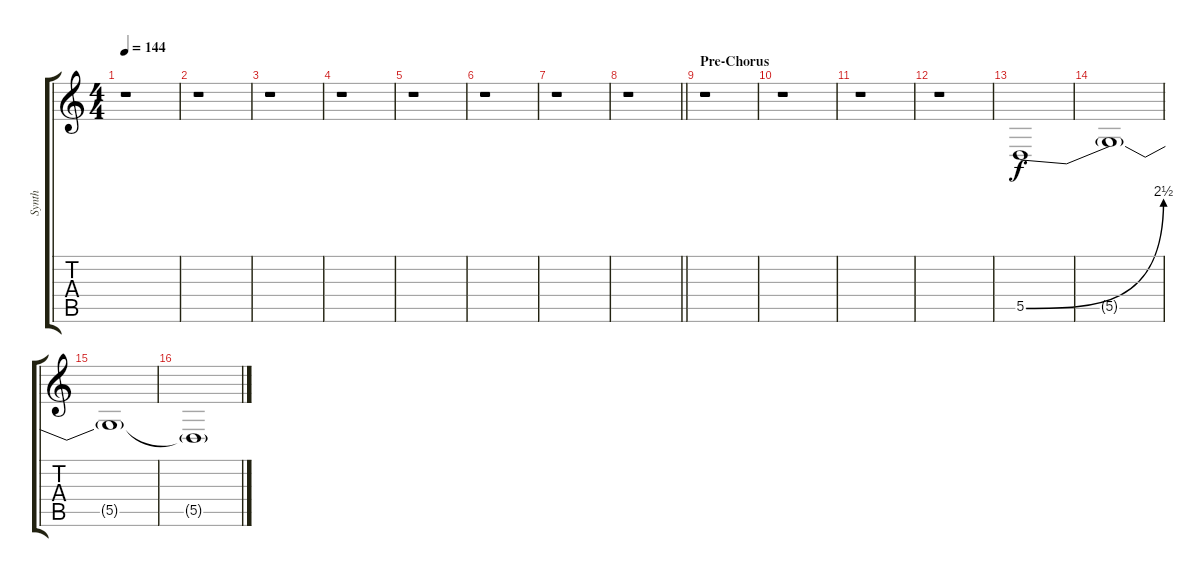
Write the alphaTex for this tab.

\track ("Synth" "Synth") {instrument lead2sawtooth}
\staff {score tabs}
\tuning (E4 B3 G3 D3 A2 E2) {hide}
\ts (4 4)
\tempo 144
\clef g2
\ks c
r.1{dy f} |
r.1 |
r.1 |
r.1 |
r.1 |
r.1 |
r.1 |
\barLineRight lightlight
r.1 |
\section ("" "Pre-Chorus")
r.1 |
r.1 |
r.1 |
r.1 |
5.5{be (bend 0 0 60 10)}.1 |
5.5{t}.1 |
5.5{t}.1 |
5.5{t}.1
